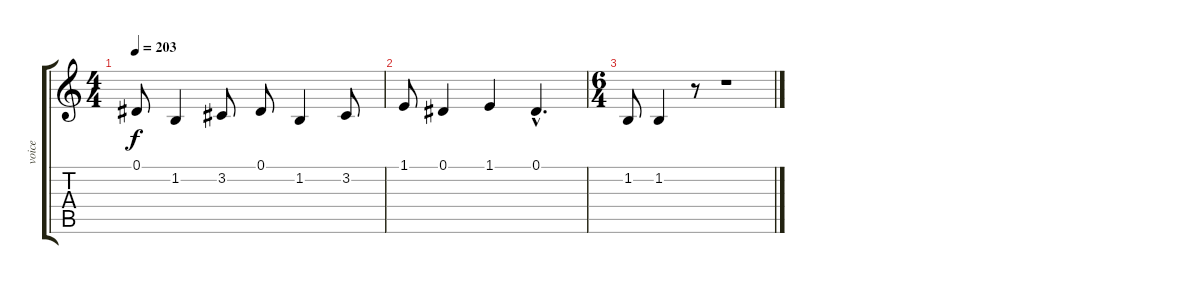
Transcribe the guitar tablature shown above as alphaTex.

\track ("voice" "voice") {instrument violin}
\staff {score tabs}
\tuning (Eb4 Bb3 Gb3 Db3 Ab2 Eb2) {hide}
\ts (4 4)
\tempo 203
\clef g2
\ks c
0.1.8{dy f} 1.2.4 3.2.8 0.1.8 1.2.4 3.2.8 |
1.1.8 0.1.4 1.1.4 0.1{hac}.4{d} |
\ts (6 4)
1.2.8 1.2.4 r.8 r.1
